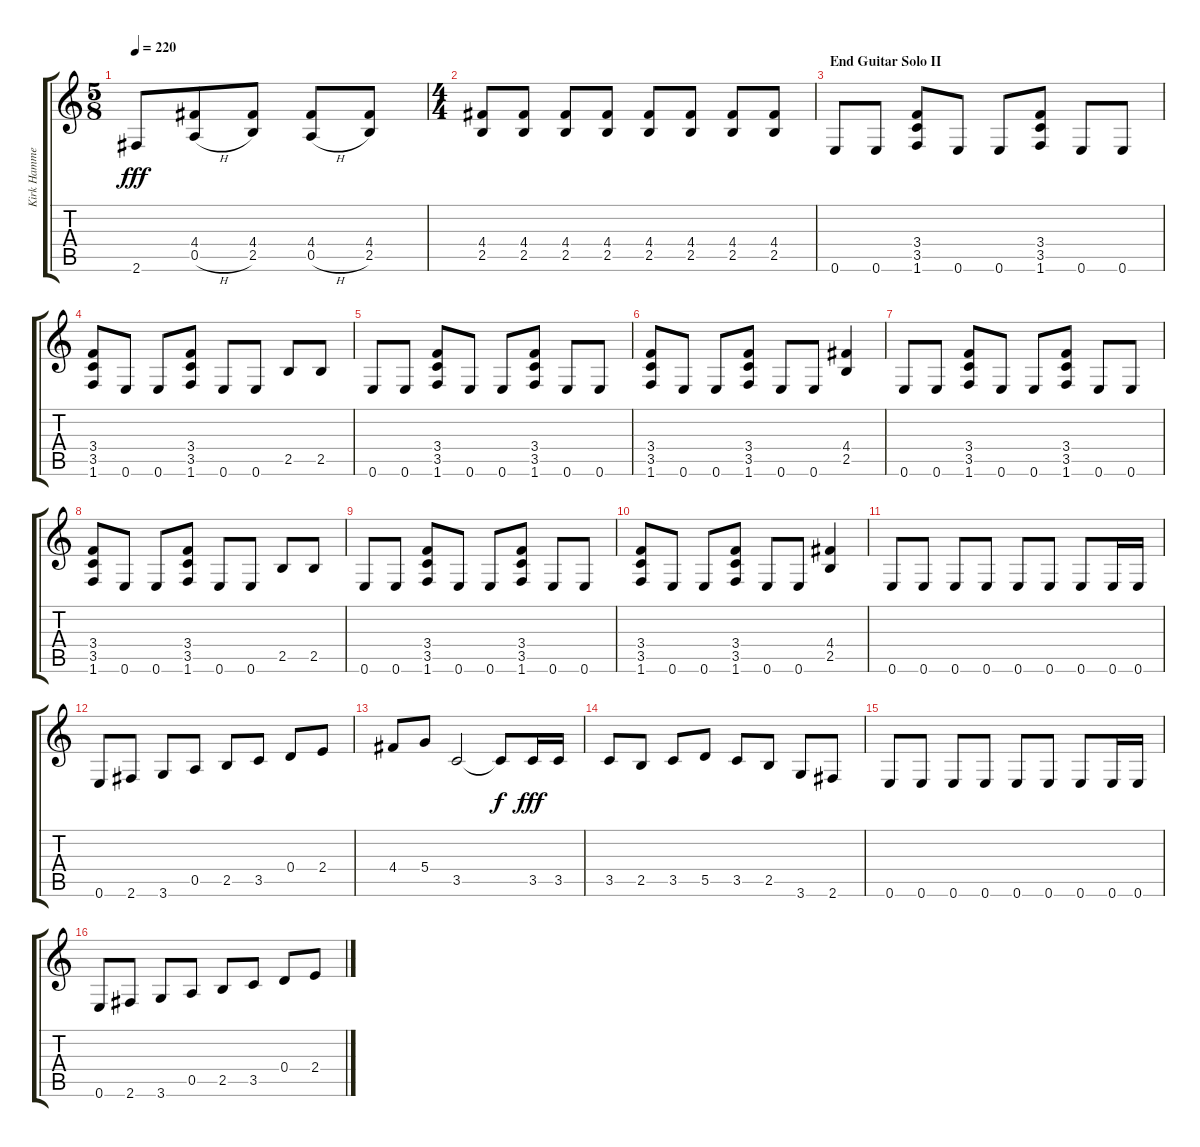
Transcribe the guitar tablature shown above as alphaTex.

\track ("Kirk Hammet" "Kirk Hamme") {instrument distortionguitar}
\staff {score tabs}
\tuning (E4 B3 G3 D3 A2 E2) {hide}
\ts (5 8)
\tempo 220
\clef g2
\ks c
2.6.8{dy fff} (4.4 0.5{h}).8 (4.4 2.5).8 (4.4 0.5{h}).8 (4.4 2.5).8 |
\ts (4 4)
(4.4 2.5).8 (4.4 2.5).8 (4.4 2.5).8 (4.4 2.5).8 (4.4 2.5).8 (4.4 2.5).8 (4.4 2.5).8 (4.4 2.5).8 |
\section ("" "End Guitar Solo II")
0.6.8 0.6.8 (3.4 3.5 1.6).8 0.6.8 0.6.8 (3.4 3.5 1.6).8 0.6.8 0.6.8 |
(3.4 3.5 1.6).8 0.6.8 0.6.8 (3.4 3.5 1.6).8 0.6.8 0.6.8 2.5.8 2.5.8 |
0.6.8 0.6.8 (3.4 3.5 1.6).8 0.6.8 0.6.8 (3.4 3.5 1.6).8 0.6.8 0.6.8 |
(3.4 3.5 1.6).8 0.6.8 0.6.8 (3.4 3.5 1.6).8 0.6.8 0.6.8 (4.4 2.5).4 |
0.6.8 0.6.8 (3.4 3.5 1.6).8 0.6.8 0.6.8 (3.4 3.5 1.6).8 0.6.8 0.6.8 |
(3.4 3.5 1.6).8 0.6.8 0.6.8 (3.4 3.5 1.6).8 0.6.8 0.6.8 2.5.8 2.5.8 |
0.6.8 0.6.8 (3.4 3.5 1.6).8 0.6.8 0.6.8 (3.4 3.5 1.6).8 0.6.8 0.6.8 |
(3.4 3.5 1.6).8 0.6.8 0.6.8 (3.4 3.5 1.6).8 0.6.8 0.6.8 (4.4 2.5).4 |
0.6.8 0.6.8 0.6.8 0.6.8 0.6.8 0.6.8 0.6.8 0.6.16 0.6.16 |
0.6.8 2.6.8 3.6.8 0.5.8 2.5.8 3.5.8 0.4.8 2.4.8 |
4.4.8 5.4.8 3.5.2 3.5{t}.8{dy f} 3.5.16{dy fff} 3.5.16 |
3.5.8 2.5.8 3.5.8 5.5.8 3.5.8 2.5.8 3.6.8 2.6.8 |
0.6.8 0.6.8 0.6.8 0.6.8 0.6.8 0.6.8 0.6.8 0.6.16 0.6.16 |
0.6.8 2.6.8 3.6.8 0.5.8 2.5.8 3.5.8 0.4.8 2.4.8
